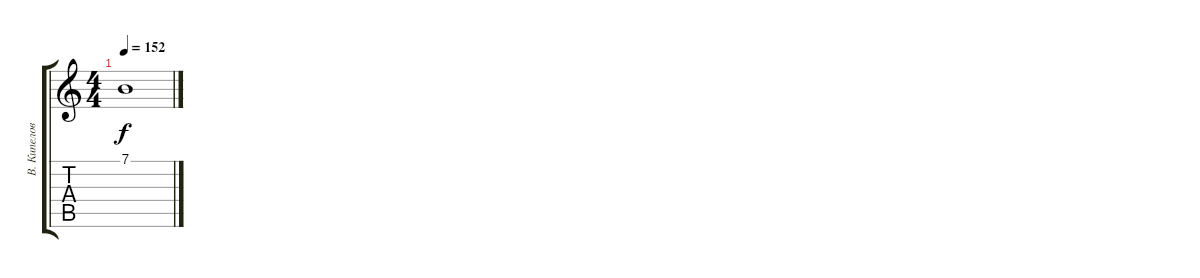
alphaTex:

\track ("B. Кипелов" "B. Кипелов") {instrument tenorsax}
\staff {score tabs}
\tuning (E4 B3 G3 D3 A2 E2) {hide}
\ts (4 4)
\tempo 152
\clef g2
\ks c
7.1{t}.1{dy f}
